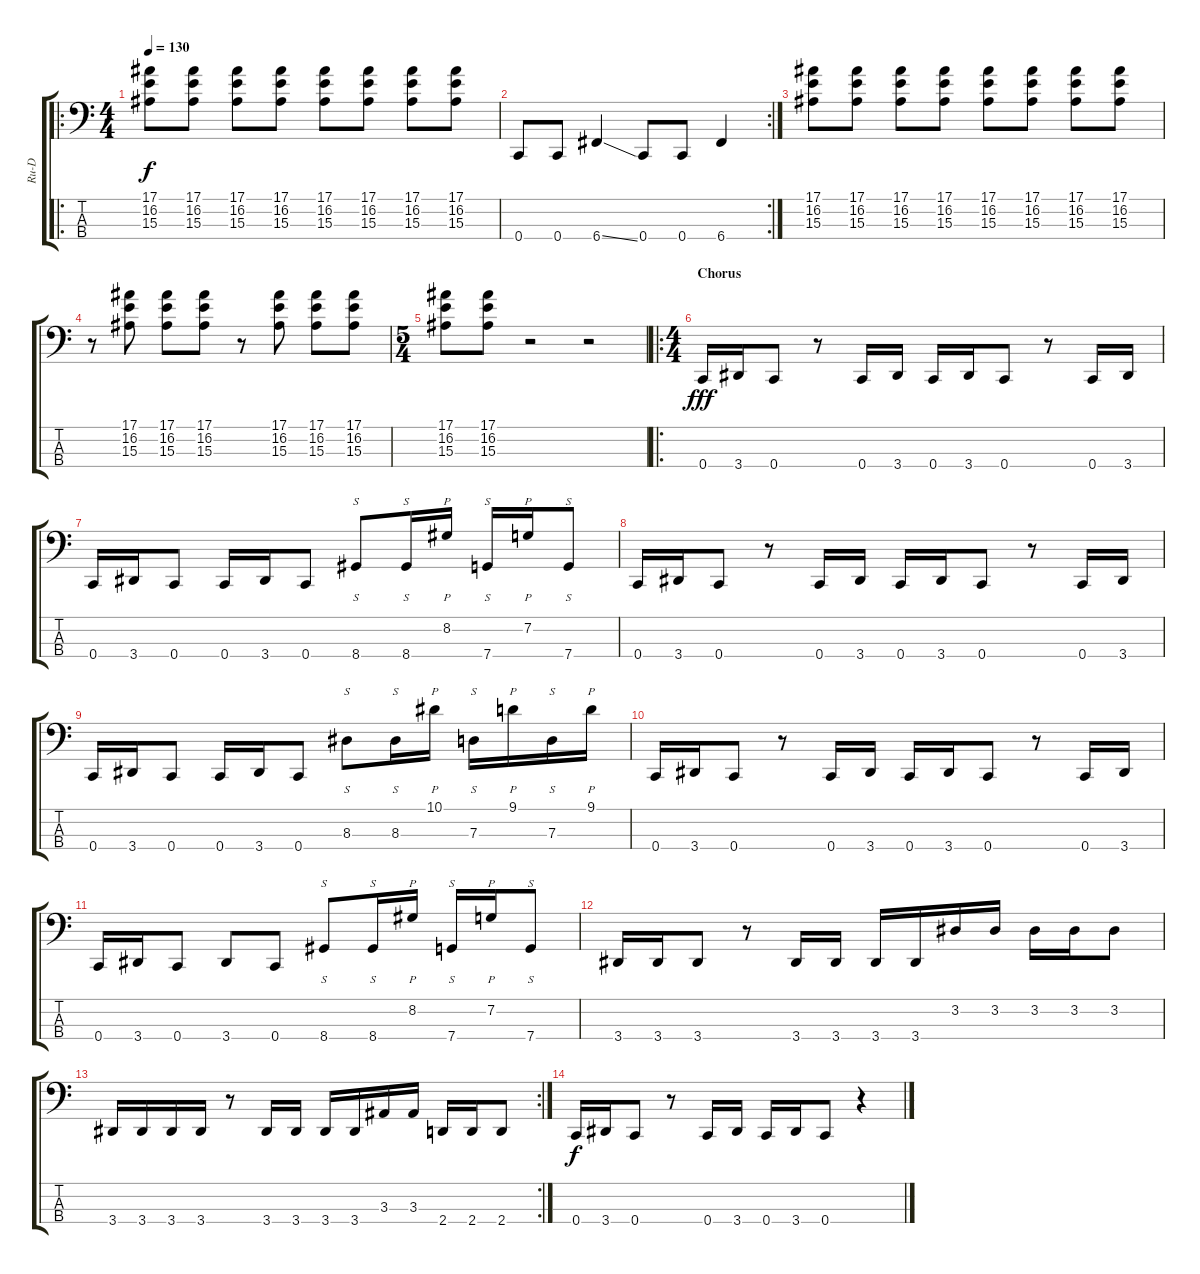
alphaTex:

\track ("Ru-D" "Ru-D") {instrument slapbass1}
\staff {score tabs}
\tuning (F2 C2 G1 C1) {hide}
\ro
\ts (4 4)
\tempo 130
\clef f4
\ks c
(17.1 16.2 15.3).8{dy f} (17.1 16.2 15.3).8 (17.1 16.2 15.3).8 (17.1 16.2 15.3).8 (17.1 16.2 15.3).8 (17.1 16.2 15.3).8 (17.1 16.2 15.3).8 (17.1 16.2 15.3).8 |
\rc 2
0.4.8 0.4.8 6.4{ss}.4 0.4.8 0.4.8 6.4.4 |
(17.1 16.2 15.3).8 (17.1 16.2 15.3).8 (17.1 16.2 15.3).8 (17.1 16.2 15.3).8 (17.1 16.2 15.3).8 (17.1 16.2 15.3).8 (17.1 16.2 15.3).8 (17.1 16.2 15.3).8 |
r.8 (17.1 16.2 15.3).8 (17.1 16.2 15.3).8 (17.1 16.2 15.3).8 r.8 (17.1 16.2 15.3).8 (17.1 16.2 15.3).8 (17.1 16.2 15.3).8 |
\ts (5 4)
(17.1 16.2 15.3).8 (17.1 16.2 15.3).8 r.2 r.2 |
\ro
\ts (4 4)
\section ("" "Chorus")
0.4.16{dy fff} 3.4.16 0.4.8 r.8 0.4.16 3.4.16 0.4.16 3.4.16 0.4.8 r.8 0.4.16 3.4.16 |
0.4.16 3.4.16 0.4.8 0.4.16 3.4.16 0.4.8 8.4.8{s} 8.4.16{s} 8.2.16{p} 7.4.16{s} 7.2.16{p} 7.4.8{s} |
0.4.16 3.4.16 0.4.8 r.8 0.4.16 3.4.16 0.4.16 3.4.16 0.4.8 r.8 0.4.16 3.4.16 |
0.4.16 3.4.16 0.4.8 0.4.16 3.4.16 0.4.8 8.3.8{s} 8.3.16{s} 10.1.16{p} 7.3.16{s} 9.1.16{p} 7.3.16{s} 9.1.16{p} |
0.4.16 3.4.16 0.4.8 r.8 0.4.16 3.4.16 0.4.16 3.4.16 0.4.8 r.8 0.4.16 3.4.16 |
0.4.16 3.4.16 0.4.8 3.4.8 0.4.8 8.4.8{s} 8.4.16{s} 8.2.16{p} 7.4.16{s} 7.2.16{p} 7.4.8{s} |
3.4.16 3.4.16 3.4.8 r.8 3.4.16 3.4.16 3.4.16 3.4.16 3.2.16 3.2.16 3.2.16 3.2.16 3.2.8 |
\rc 2
3.4.16 3.4.16 3.4.16 3.4.16 r.8 3.4.16 3.4.16 3.4.16 3.4.16 3.3.16 3.3.16 2.4.16 2.4.16 2.4.8 |
0.4.16{dy f} 3.4.16 0.4.8 r.8 0.4.16 3.4.16 0.4.16 3.4.16 0.4.8 r.4
